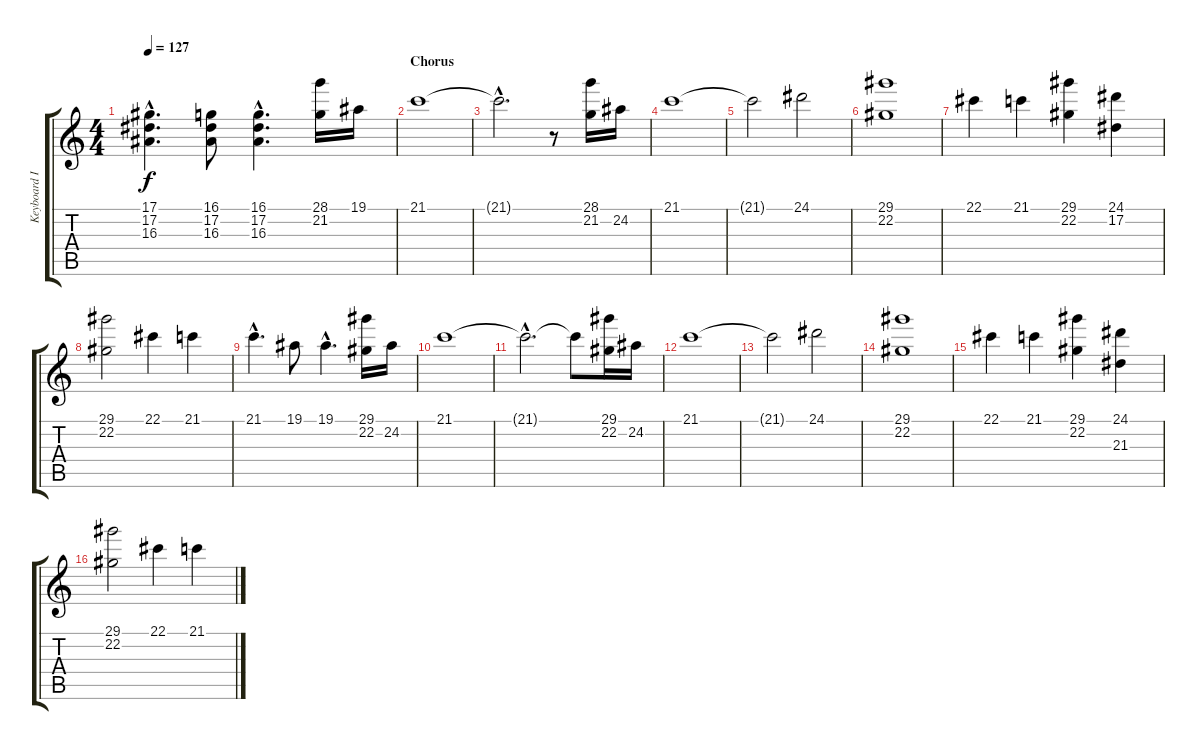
\track ("Keyboard IV" "Keyboard I") {instrument pad5bowed}
\staff {score tabs}
\tuning (Eb4 Bb3 Gb3 Db3 Ab2 Eb2) {hide}
\ts (4 4)
\tempo 127
\clef g2
\ks c
(17.1{hac} 17.2{hac} 16.3{hac}).4{d dy f} (16.1 17.2 16.3).8 (16.1{hac} 17.2 16.3).4{d} (28.1 21.2).16 19.1.16 |
\section ("" "Chorus")
21.1.1 |
21.1{hac t}.2{d} r.8 (28.1 21.2).16 24.2.16 |
21.1.1 |
21.1{t}.2 24.1.2 |
(29.1 22.2).1 |
22.1.4 21.1.4 (29.1 22.2).4 (24.1 17.2).4 |
(29.1 22.2).2 22.1.4 21.1.4 |
21.1{hac}.4{d} 19.1.8 19.1{hac}.4{d} (29.1 22.2).16 24.2.16 |
21.1.1 |
21.1{hac t}.2{d} 21.1{t}.8 (29.1 22.2).16 24.2.16 |
21.1.1 |
21.1{t}.2 24.1.2 |
(29.1 22.2).1 |
22.1.4 21.1.4 (29.1 22.2).4 (24.1 21.3).4 |
(29.1 22.2).2 22.1.4 21.1.4
